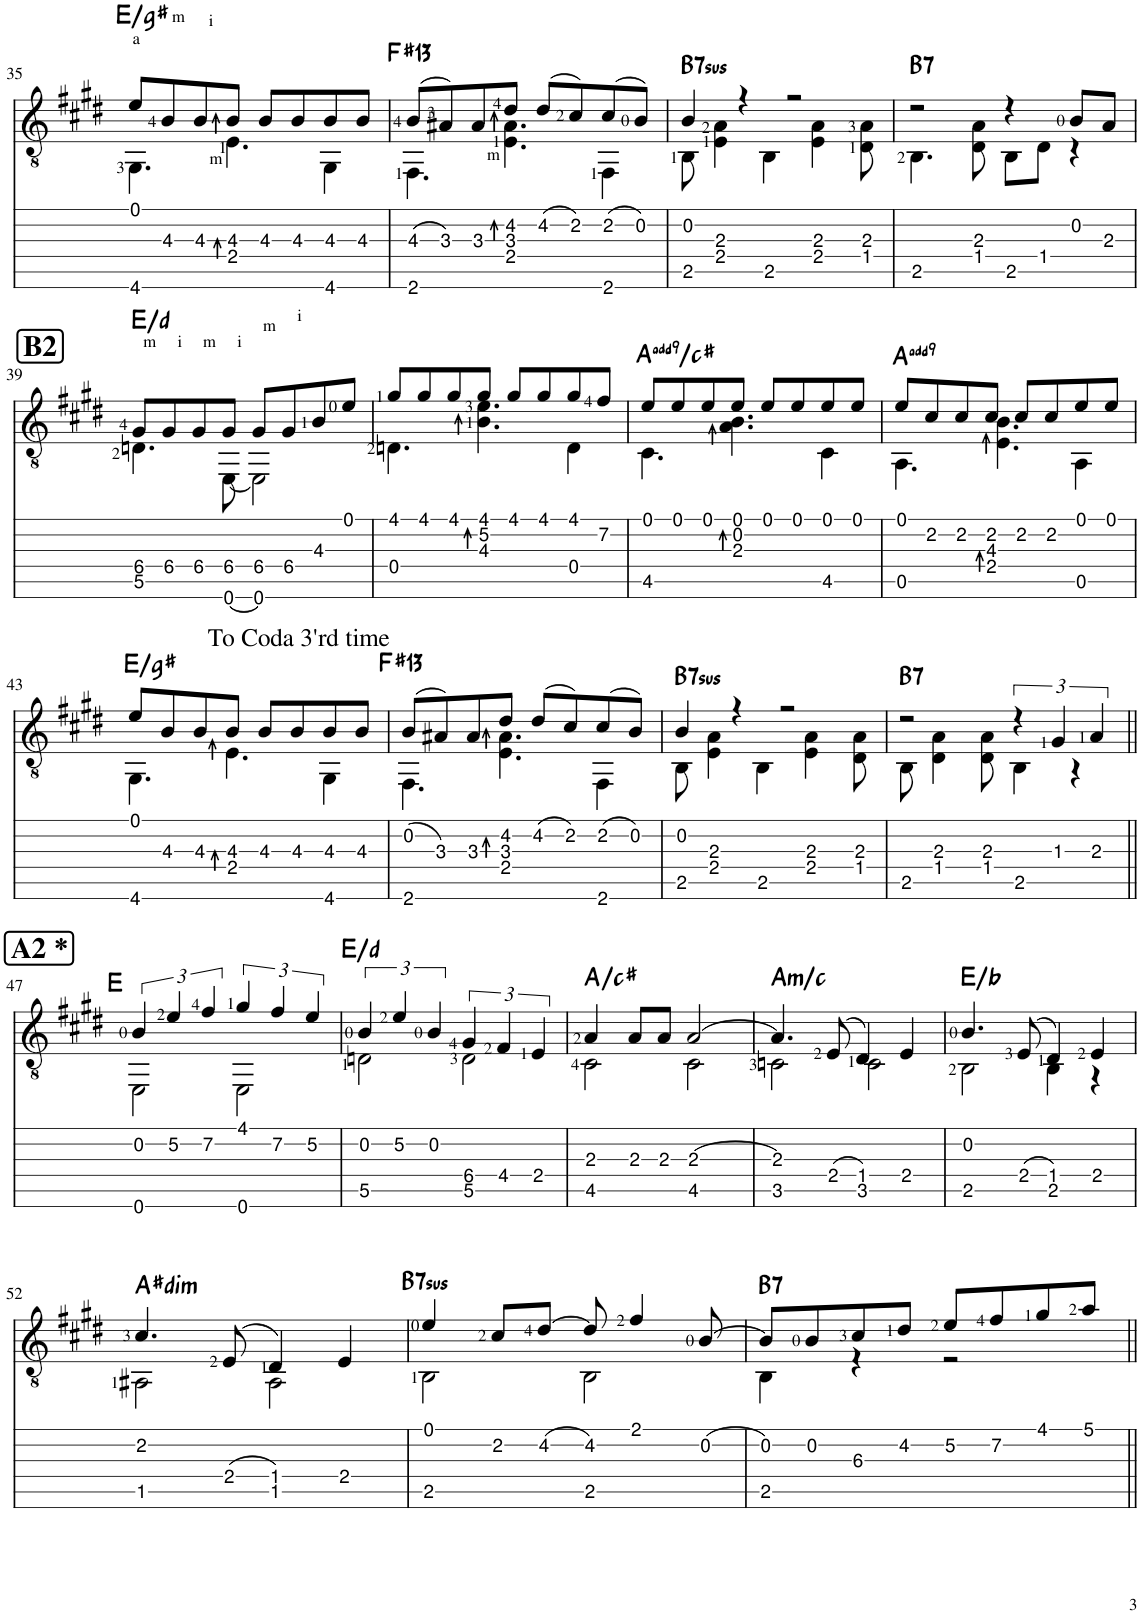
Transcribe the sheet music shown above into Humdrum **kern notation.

**kern	**kern	**harte
*part1	*part1	*part1
*staff2	*staff1	*
*I"Guitar	*	*
*I'Guit.	*	*
!!LO:PB:g=z
*	*clefGv2	*
*k[f#c#g#d#]	*k[f#c#g#d#]	*
*M4/4	*M4/4	*
=35	=35	=35
*^	*^	*
8eL	4.GG#	8e/L	4.GG#\	E:maj/3
8BJ	.	8B/	.	.
8BL	.	8B/	.	.
8BJ	4.E	8B/J	4.E\	.
8BL	.	8B/L	.	.
8BJ	.	8B/	.	.
8BL	4GG#	8B/	4GG#\	.
8BJ	.	8B/J	.	.
=36	=36	=36	=36	=36
!	!	!	!	!LO:H:kt=13
8BL	4.FF#	(8B/L	4.FF#\	F#:9(11,13)
8A#J	.	8A#X/)	.	.
8A#L	.	8A#/	.	.
8d#J	4.E 4.A#	8d#/J	4.E\ 4.A#\	.
8d#L	.	(8d#/L	.	.
8c#J	.	8c#/)	.	.
8c#L	4FF#	(8c#/	4FF#\	.
8BJ	.	8B/J)	.	.
=37	=37	=37	=37	=37
!	!	!	!	!LO:H:kt=7sus
4B	8BB	4B/	8BB\	B:sus4(7)
.	4E 4A	.	4E\ 4A\	.
4r	.	4r	.	.
.	4BB	.	4BB\	.
2r	.	2r	.	.
.	4E 4A	.	4E\ 4A\	.
.	8D# 8A	.	8D#\ 8A\	.
=38	=38	=38	=38	=38
!	!	!	!	!LO:H:kt=7
2r	4.BB	2r	4.BB\	B:7
.	8D# 8A	.	8D#\ 8A\	.
4r	8BBL	4r	8BB\L	.
.	8D#J	.	8D#\J	.
8BL	4r	8B/L	4r	.
8AJ	.	8A/J	.	.
!!LO:LB:g=z	!!
!!LO:REH:place=s1:a:B:cj:fs=14:t=B2	!!
=39	=39	=39	=39	=39
8G#L	4.D	8G#/L	4.Dn\	E:maj/b7
8G#J	.	8G#/	.	.
8G#L	.	8G#/	.	.
8G#J	[8EE	8G#/J	[8EE\	.
8G#L	2EE]	8G#/L	2EE\]	.
8G#J	.	8G#/	.	.
8BL	.	8B/	.	.
8eJ	.	8e/J	.	.
=40	=40	=40	=40	=40
8g#L	4.D	8g#/L	4.Dn\	.
8g#J	.	8g#/	.	.
8g#L	.	8g#/	.	.
8g#J	4.B 4.e	8g#/J	4.B\ 4.e\	.
8g#L	.	8g#/L	.	.
8g#J	.	8g#/	.	.
8g#L	4D	8g#/	4D\	.
8f#J	.	8f#/J	.	.
=41	=41	=41	=41	=41
8eL	4.C#	8e/L	4.C#\	A:maj(9)/3
8eJ	.	8e/	.	.
8eL	.	8e/	.	.
8eJ	4.A 4.B	8e/J	4.A\ 4.B\	.
8eL	.	8e/L	.	.
8eJ	.	8e/	.	.
8eL	4C#	8e/	4C#\	.
8eJ	.	8e/J	.	.
=42	=42	=42	=42	=42
8eL	4.AA	8e/L	4.AA\	A:maj(9)
8c#J	.	8c#/	.	.
8c#L	.	8c#/	.	.
8c#J	4.E 4.B	8c#/J	4.E\ 4.B\	.
8c#L	.	8c#/L	.	.
8c#J	.	8c#/	.	.
8eL	4AA	8e/	4AA\	.
8eJ	.	8e/J	.	.
!!LO:LB:g=z	!!
=43	=43	=43	=43	=43
8eL	4.GG#	8e/L	4.GG#\	E:maj/3
8BJ	.	8B/	.	.
8BL	.	8B/	.	.
8BJ	4.E	8B/J	4.E\	.
8BL	.	8B/L	.	.
8BJ	.	8B/	.	.
8BL	4GG#	8B/	4GG#\	.
8BJ	.	8B/J	.	.
!	!	!LO:TX:a:t=To Coda 3'rd time	!	!
!LO:TX:a:t=To Coda 3'rd time	!	!	!	!
=44	=44	=44	=44	=44
!	!	!	!	!LO:H:kt=13
8BL	4.FF#	(8B/L	4.FF#\	F#:9(11,13)
8A#J	.	8A#X/)	.	.
8A#L	.	8A#/	.	.
8d#J	4.E 4.A#	8d#/J	4.E\ 4.A#\	.
8d#L	.	(8d#/L	.	.
8c#J	.	8c#/)	.	.
8c#L	4FF#	(8c#/	4FF#\	.
8BJ	.	8B/J)	.	.
=45	=45	=45	=45	=45
!	!	!	!	!LO:H:kt=7sus
4B	8BB	4B/	8BB\	B:sus4(7)
.	4E 4A	.	4E\ 4A\	.
4r	.	4r	.	.
.	4BB	.	4BB\	.
2r	.	2r	.	.
.	4E 4A	.	4E\ 4A\	.
.	8D# 8A	.	8D#\ 8A\	.
=46	=46	=46	=46	=46
!	!	!	!	!LO:H:kt=7
2r	8BB	2r	8BB\	B:7
.	4D# 4A	.	4D#\ 4A\	.
.	8D# 8A	.	8D#\ 8A\	.
*Xbrackettup	*	*	*	*
6r	4BB	6r	4BB\	.
6G#	.	6G#/	.	.
.	4r	.	4r	.
6A	.	6A/	.	.
!!LO:LB:g=z	!!
!!LO:REH:place=s1:a:B:cj:fs=14:t=A2 *	!!
=47||	=47||	=47||	=47||	=47||
6B	2EE	6B/	2EE\	E:maj
6e	.	6e/	.	.
6f#	.	6f#/	.	.
6g#	2EE	6g#/	2EE\	.
6f#	.	6f#/	.	.
6e	.	6e/	.	.
=48	=48	=48	=48	=48
6B	2D	6B/	2Dn\	E:maj/b7
6e	.	6e/	.	.
6B	.	6B/	.	.
6G#	2D	6G#/	2D\	.
6F#	.	6F#/	.	.
6E	.	6E/	.	.
=49	=49	=49	=49	=49
4A	2C#	4A/	2C#\	A:maj/3
8AL	.	8A/L	.	.
8AJ	.	8A/J	.	.
[2A	2C#	[2A/	2C#\	.
=50	=50	=50	=50	=50
!	!	!	!	!LO:H:kt=m
4.A]	2C	4.A/]	2Cn\	A:min/b3
8E	.	(8E/	.	.
4D#	2C	4D#/)	2C\	.
4E	.	4E/	.	.
=51	=51	=51	=51	=51
4.B	2BB	4.B/	2BB\	E:maj/5
8E	.	(8E/	.	.
4D#	4BB	4D#/)	4BB\	.
4E	4r	4E/	4r	.
!!LO:LB:g=z	!!
=52	=52	=52	=52	=52
!	!	!	!	!LO:H:kt=dim
4.c#	2AA#	4.c#/	2AA#X\	A#:dim
8E	.	(8E/	.	.
4D#	2AA#	4D#/)	2AA#\	.
4E	.	4E/	.	.
=53	=53	=53	=53	=53
!	!	!	!	!LO:H:kt=7sus
4e	2BB	4e/	2BB\	B:sus4(7)
8c#L	.	8c#/L	.	.
[8d#J	.	[8d#/J	.	.
8d#]	2BB	8d#/]	2BB\	.
4f#	.	4f#/	.	.
[8B	.	[8B/	.	.
=54	=54	=54	=54	=54
!	!	!	!	!LO:H:kt=7
8BL]	4BB	8B/L]	4BB\	B:7
8BJ	.	8B/	.	.
8c#L	4r	8c#/	4r	.
8d#J	.	8d#/J	.	.
8eL	2r	8e/L	2r	.
8f#J	.	8f#/	.	.
8g#L	.	8g#/	.	.
8aJ	.	8a/J	.	.
*v	*v	*	*	*
*	*v	*v	*
=||	=||	=||
*-	*-	*-
